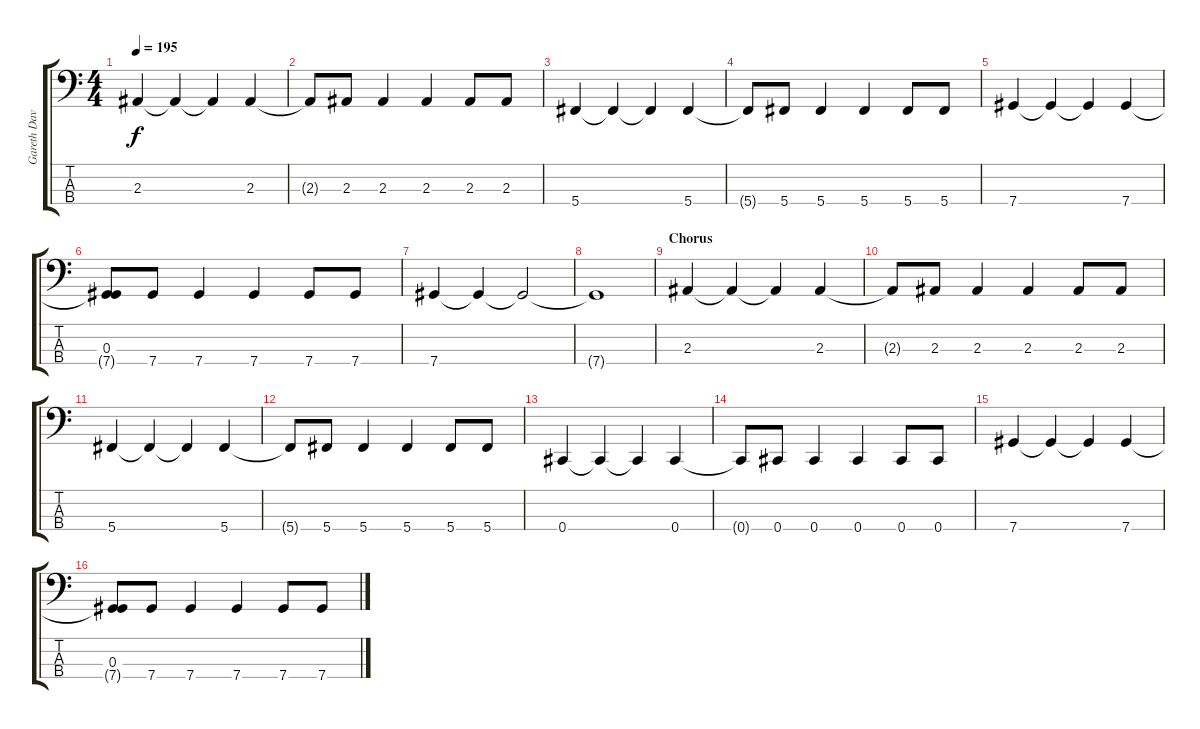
\track ("Gareth Davies" "Gareth Dav") {instrument electricbasspick}
\staff {score tabs}
\tuning (Gb2 Db2 Ab1 Db1) {hide}
\ts (4 4)
\tempo 195
\clef f4
\ks c
2.3.4{dy f} 2.3{t}.4 2.3{t}.4 2.3.4 |
2.3{t}.8 2.3.8 2.3.4 2.3.4 2.3.8 2.3.8 |
5.4.4 5.4{t}.4 5.4{t}.4 5.4.4 |
5.4{t}.8 5.4.8 5.4.4 5.4.4 5.4.8 5.4.8 |
7.4.4 7.4{t}.4 7.4{t}.4 7.4.4 |
(0.3 7.4{t}).8 7.4.8 7.4.4 7.4.4 7.4.8 7.4.8 |
7.4.4 7.4{t}.4 7.4{t}.2 |
7.4{t}.1 |
\section ("" "Chorus")
2.3.4 2.3{t}.4 2.3{t}.4 2.3.4 |
2.3{t}.8 2.3.8 2.3.4 2.3.4 2.3.8 2.3.8 |
5.4.4 5.4{t}.4 5.4{t}.4 5.4.4 |
5.4{t}.8 5.4.8 5.4.4 5.4.4 5.4.8 5.4.8 |
0.4.4 0.4{t}.4 0.4{t}.4 0.4.4 |
0.4{t}.8 0.4.8 0.4.4 0.4.4 0.4.8 0.4.8 |
7.4.4 7.4{t}.4 7.4{t}.4 7.4.4 |
(0.3 7.4{t}).8 7.4.8 7.4.4 7.4.4 7.4.8 7.4.8
